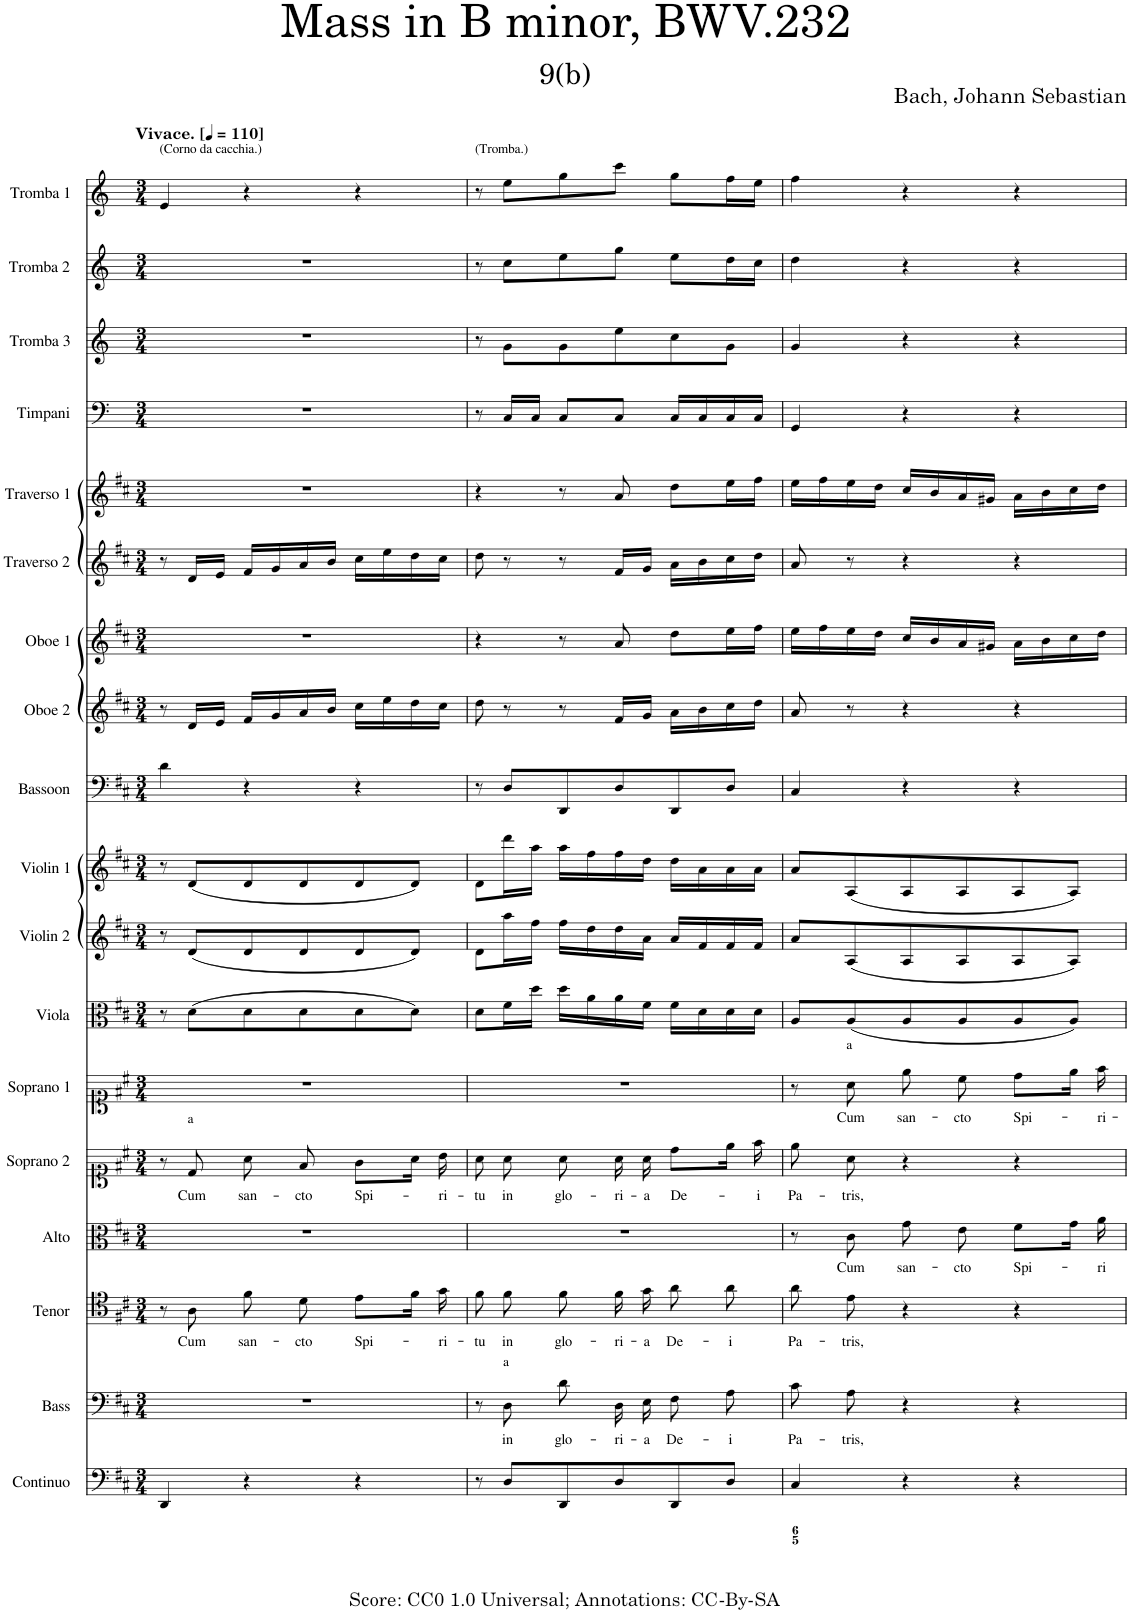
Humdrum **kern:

**kern	**kern	**text	**kern	**text	**kern	**text	**kern	**text	**kern	**text	**kern	**kern	**kern	**kern	**kern	**kern	**kern	**kern	**kern	**kern	**kern	**kern
*part18	*part17	*part17	*part16	*part16	*part15	*part15	*part14	*part14	*part13	*part13	*part12	*part11	*part10	*part9	*part8	*part7	*part6	*part5	*part4	*part3	*part2	*part1
*staff18	*staff17	*staff17	*staff16	*staff16	*staff15	*staff15	*staff14	*staff14	*staff13	*staff13	*staff12	*staff11	*staff10	*staff9	*staff8	*staff7	*staff6	*staff5	*staff4	*staff3	*staff2	*staff1
*I"Continuo	*I"Bass	*	*I"Tenor	*	*I"Alto	*	*I"Soprano 2	*	*I"Soprano 1	*	*I"Viola	*I"Violin 2	*I"Violin 1	*I"Bassoon	*I"Oboe 2	*I"Oboe 1	*I"Traverso 2	*I"Traverso 1	*I"Timpani	*I"Tromba 3	*I"Tromba 2	*I"Tromba 1
*I'Cont	*I'B	*	*I'T	*	*I'A	*	*I'S 2	*	*I'S 1	*	*I'Vla	*I'Vln 2	*I'Vln 1	*I'Bsn	*I'Ob 2	*I'Ob 1	*I'Trv 2	*I'Trv 1	*I'Timp	*I'Tr 3	*I'Tr 2	*I'Tr 1
*clefF4	*clefF4	*	*clefC4	*	*clefC3	*	*clefC1	*	*clefC1	*	*clefC3	*clefG2	*clefG2	*clefF4	*clefG2	*clefG2	*clefG2	*clefG2	*clefF4	*clefG2	*clefG2	*clefG2
*	*	*	*	*	*	*	*	*	*	*	*	*	*	*	*	*	*	*	*Trd-1c-2	*Trd-1c-2	*Trd-1c-2	*Trd-1c-2
*k[f#c#]	*k[f#c#]	*	*k[f#c#]	*	*k[f#c#]	*	*k[f#c#]	*	*k[f#c#]	*	*k[f#c#]	*k[f#c#]	*k[f#c#]	*k[f#c#]	*k[f#c#]	*k[f#c#]	*k[f#c#]	*k[f#c#]	*k[]	*k[]	*k[]	*k[]
*M3/4	*M3/4	*	*M3/4	*	*M3/4	*	*M3/4	*	*M3/4	*	*M3/4	*M3/4	*M3/4	*M3/4	*M3/4	*M3/4	*M3/4	*M3/4	*M3/4	*M3/4	*M3/4	*M3/4
*MM110	*MM110	*	*MM110	*	*MM110	*	*MM110	*	*MM110	*	*MM110	*MM110	*MM110	*MM110	*MM110	*MM110	*MM110	*MM110	*MM110	*MM110	*MM110	*MM110
=1	=1	=1	=1	=1	=1	=1	=1	=1	=1	=1	=1	=1	=1	=1	=1	=1	=1	=1	=1	=1	=1	=1
!	!	!	!	!	!	!	!	!	!	!	!	!	!	!	!	!	!	!	!	!	!	!LO:TX:a:B:t=Vivace. [
!	!	!	!	!	!	!	!	!	!	!	!	!	!	!	!	!	!	!	!	!	!	!LO:TX:a:B:t=]
!	!	!	!	!	!	!	!	!	!	!	!	!	!	!	!	!	!	!	!	!	!	!LO:TX:a:t=(Corno da cacchia.)
4DD/	2.r	.	8r	.	2.r	.	8r	.	2.r	.	8r	8r	8r	4d\	8r	2.r	8r	2.r	2.r	2.r	2.r	4e/
!	!	!	!	!	!	!	!LO:TX:a:t=a	!	!	!	!	!	!	!	!	!	!	!	!	!	!	!
!	!	!	!	!LO:LY:b	!	!	!	!LO:LY:b	!	!	!	!	!	!	!	!	!	!	!	!	!	!
.	.	.	8A\	Cum	.	.	8d/	Cum	.	.	(8d\L	(8d/L	(8d/L	.	16d/LL	.	16d/LL	.	.	.	.	.
.	.	.	.	.	.	.	.	.	.	.	.	.	.	.	16e/JJ	.	16e/JJ	.	.	.	.	.
!	!	!	!	!LO:LY:b	!	!	!	!LO:LY:b	!	!	!	!	!	!	!	!	!	!	!	!	!	!
4r	.	.	8f#\	san-	.	.	8a\	san-	.	.	8d\	8d/	8d/	4r	16f#/LL	.	16f#/LL	.	.	.	.	4r
.	.	.	.	.	.	.	.	.	.	.	.	.	.	.	16g/	.	16g/	.	.	.	.	.
!	!	!	!	!LO:LY:b	!	!	!	!LO:LY:b	!	!	!	!	!	!	!	!	!	!	!	!	!	!
.	.	.	8d\	-cto	.	.	8f#/	-cto	.	.	8d\	8d/	8d/	.	16a/	.	16a/	.	.	.	.	.
.	.	.	.	.	.	.	.	.	.	.	.	.	.	.	16b/JJ	.	16b/JJ	.	.	.	.	.
!	!	!	!	!LO:LY:b	!	!	!	!LO:LY:b	!	!	!	!	!	!	!	!	!	!	!	!	!	!
4r	.	.	8e\L	Spi-	.	.	8g\L	Spi-	.	.	8d\	8d/	8d/	4r	16cc#\LL	.	16cc#\LL	.	.	.	.	4r
.	.	.	.	.	.	.	.	.	.	.	.	.	.	.	16ee\	.	16ee\	.	.	.	.	.
.	.	.	16f#\Jk	.	.	.	16a\Jk	.	.	.	8d\J)	8d/J)	8d/J)	.	16dd\	.	16dd\	.	.	.	.	.
!	!	!	!	!LO:LY:b	!	!	!	!LO:LY:b	!	!	!	!	!	!	!	!	!	!	!	!	!	!
.	.	.	16g\	-ri-	.	.	16b\	-ri-	.	.	.	.	.	.	16cc#\JJ	.	16cc#\JJ	.	.	.	.	.
=2	=2	=2	=2	=2	=2	=2	=2	=2	=2	=2	=2	=2	=2	=2	=2	=2	=2	=2	=2	=2	=2	=2
!	!	!	!	!	!	!	!	!	!	!	!	!	!	!	!	!	!	!	!	!	!	!LO:TX:a:t=(Tromba.)
!	!	!	!	!LO:LY:b	!	!	!	!LO:LY:b	!	!	!	!	!	!	!	!	!	!	!	!	!	!
8r	8r	.	8f#\	-tu	2.r	.	8a\	-tu	2.r	.	8d\L	8d\L	8d\L	8r	8dd\	4r	8dd\	4r	8r	8r	8r	8r
!	!LO:TX:a:t=a	!	!	!	!	!	!	!	!	!	!	!	!	!	!	!	!	!	!	!	!	!
!	!	!LO:LY:b	!	!LO:LY:b	!	!	!	!LO:LY:b	!	!	!	!	!	!	!	!	!	!	!	!	!	!
8D/L	8D\	in	8f#\	in	.	.	8a\	in	.	.	16f#\L	16aa\L	16ddd\L	8D/L	8r	.	8r	.	16C/LL	8g\L	8cc\L	8ee\L
.	.	.	.	.	.	.	.	.	.	.	16dd\JJ	16ff#\JJ	16aa\JJ	.	.	.	.	.	16C/JJ	.	.	.
!	!	!LO:LY:b	!	!LO:LY:b	!	!	!	!LO:LY:b	!	!	!	!	!	!	!	!	!	!	!	!	!	!
8DD/	8d\L	glo-	8f#\	glo-	.	.	8a\	glo-	.	.	16dd\LL	16ff#\LL	16aa\LL	8DD/	8r	8r	8r	8r	8C/L	8g\	8ee\	8gg\
.	.	.	.	.	.	.	.	.	.	.	16a\	16dd\	16ff#\	.	.	.	.	.	.	.	.	.
!	!	!LO:LY:b	!	!LO:LY:b	!	!	!	!LO:LY:b	!	!	!	!	!	!	!	!	!	!	!	!	!	!
8D/	16D\L	-ri-	16f#\	-ri-	.	.	16a\	-ri-	.	.	16a\	16dd\	16ff#\	8D/	16f#/LL	8a/	16f#/LL	8a/	8C/J	8ee\	8gg\J	8ccc\J
!	!	!LO:LY:b	!	!LO:LY:b	!	!	!	!LO:LY:b	!	!	!	!	!	!	!	!	!	!	!	!	!	!
.	16E\JJ	-a	16g\	-a	.	.	16a\	-a	.	.	16f#\JJ	16a\JJ	16dd\JJ	.	16g/JJ	.	16g/JJ	.	.	.	.	.
!	!	!LO:LY:b	!	!LO:LY:b	!	!	!	!LO:LY:b	!	!	!	!	!	!	!	!	!	!	!	!	!	!
8DD/	8F#\L	De-	8a\	De-	.	.	8dd\L	De-	.	.	16f#\LL	16a/LL	16dd\LL	8DD/	16a\LL	8dd\L	16a\LL	8dd\L	16C/LL	8cc\	8ee\L	8gg\L
.	.	.	.	.	.	.	.	.	.	.	16d\	16f#/	16a\	.	16b\	.	16b\	.	16C/	.	.	.
!	!	!LO:LY:b	!	!LO:LY:b	!	!	!	!	!	!	!	!	!	!	!	!	!	!	!	!	!	!
8D/J	8A\J	-i	8a\	-i	.	.	16ee\Jk	.	.	.	16d\	16f#/	16a\	8D/J	16cc#\	16ee\L	16cc#\	16ee\L	16C/	8g\J	16dd\L	16ff\L
!	!	!	!	!	!	!	!	!LO:LY:b	!	!	!	!	!	!	!	!	!	!	!	!	!	!
.	.	.	.	.	.	.	16ff#\	-i	.	.	16d\JJ	16f#/JJ	16a\JJ	.	16dd\JJ	16ff#\JJ	16dd\JJ	16ff#\JJ	16C/JJ	.	16cc\JJ	16ee\JJ
=3	=3	=3	=3	=3	=3	=3	=3	=3	=3	=3	=3	=3	=3	=3	=3	=3	=3	=3	=3	=3	=3	=3
!	!	!LO:LY:b	!	!LO:LY:b	!	!	!	!LO:LY:b	!	!	!	!	!	!	!	!	!	!	!	!	!	!
4C#/	8c#\L	Pa-	8a\	Pa-	8r	.	8ee\	Pa-	8r	.	8A/L	8a/L	8a/L	4C#/	8a/	16ee\LL	8a/	16ee\LL	4GG/	4g/	4dd\	4ff\
.	.	.	.	.	.	.	.	.	.	.	.	.	.	.	.	16ff#\	.	16ff#\	.	.	.	.
!	!	!	!	!	!	!	!	!	!LO:TX:a:t=a	!	!	!	!	!	!	!	!	!	!	!	!	!
!	!	!LO:LY:b	!	!LO:LY:b	!	!LO:LY:b	!	!LO:LY:b	!	!LO:LY:b	!	!	!	!	!	!	!	!	!	!	!	!
.	8A\J	-tris,	8e\	-tris,	8c#\	Cum	8a\	-tris,	8a\	Cum	(8A/	(8A/	(8A/	.	8r	16ee\	8r	16ee\	.	.	.	.
.	.	.	.	.	.	.	.	.	.	.	.	.	.	.	.	16dd\JJ	.	16dd\JJ	.	.	.	.
!	!	!	!	!	!	!LO:LY:b	!	!	!	!LO:LY:b	!	!	!	!	!	!	!	!	!	!	!	!
4r	4r	.	4r	.	8g\	san-	4r	.	8ee\	san-	8A/	8A/	8A/	4r	4r	16cc#/LL	4r	16cc#/LL	4r	4r	4r	4r
.	.	.	.	.	.	.	.	.	.	.	.	.	.	.	.	16b/	.	16b/	.	.	.	.
!	!	!	!	!	!	!LO:LY:b	!	!	!	!LO:LY:b	!	!	!	!	!	!	!	!	!	!	!	!
.	.	.	.	.	8e\	-cto	.	.	8cc#\	-cto	8A/	8A/	8A/	.	.	16a/	.	16a/	.	.	.	.
.	.	.	.	.	.	.	.	.	.	.	.	.	.	.	.	16g#X/JJ	.	16g#X/JJ	.	.	.	.
!	!	!	!	!	!	!LO:LY:b	!	!	!	!LO:LY:b	!	!	!	!	!	!	!	!	!	!	!	!
4r	4r	.	4r	.	8f#\L	Spi-	4r	.	8dd\L	Spi-	8A/	8A/	8A/	4r	4r	16a\LL	4r	16a\LL	4r	4r	4r	4r
.	.	.	.	.	.	.	.	.	.	.	.	.	.	.	.	16b\	.	16b\	.	.	.	.
.	.	.	.	.	16g\Jk	.	.	.	16ee\Jk	.	8A/J)	8A/J)	8A/J)	.	.	16cc#\	.	16cc#\	.	.	.	.
!	!	!	!	!	!	!LO:LY:b	!	!	!	!LO:LY:b	!	!	!	!	!	!	!	!	!	!	!	!
.	.	.	.	.	16a\	-ri	.	.	16ff#\	-ri-	.	.	.	.	.	16dd\JJ	.	16dd\JJ	.	.	.	.
=	=	=	=	=	=	=	=	=	=	=	=	=	=	=	=	=	=	=	=	=	=	=
*-	*-	*-	*-	*-	*-	*-	*-	*-	*-	*-	*-	*-	*-	*-	*-	*-	*-	*-	*-	*-	*-	*-
